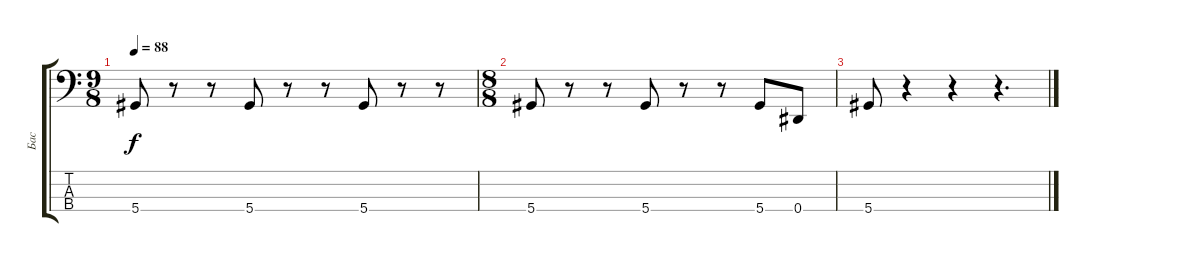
\track ("Бас" "Бас") {instrument electricbassfinger}
\staff {score tabs}
\tuning (Gb2 Db2 Ab1 Eb1) {hide}
\ts (9 8)
\tempo 88
\clef f4
\ks c
5.4.8{dy f} r.8 r.8 5.4.8 r.8 r.8 5.4.8 r.8 r.8 |
\ts (8 8)
5.4.8 r.8 r.8 5.4.8 r.8 r.8 5.4.8 0.4.8 |
5.4.8 r.4 r.4 r.4{d}
